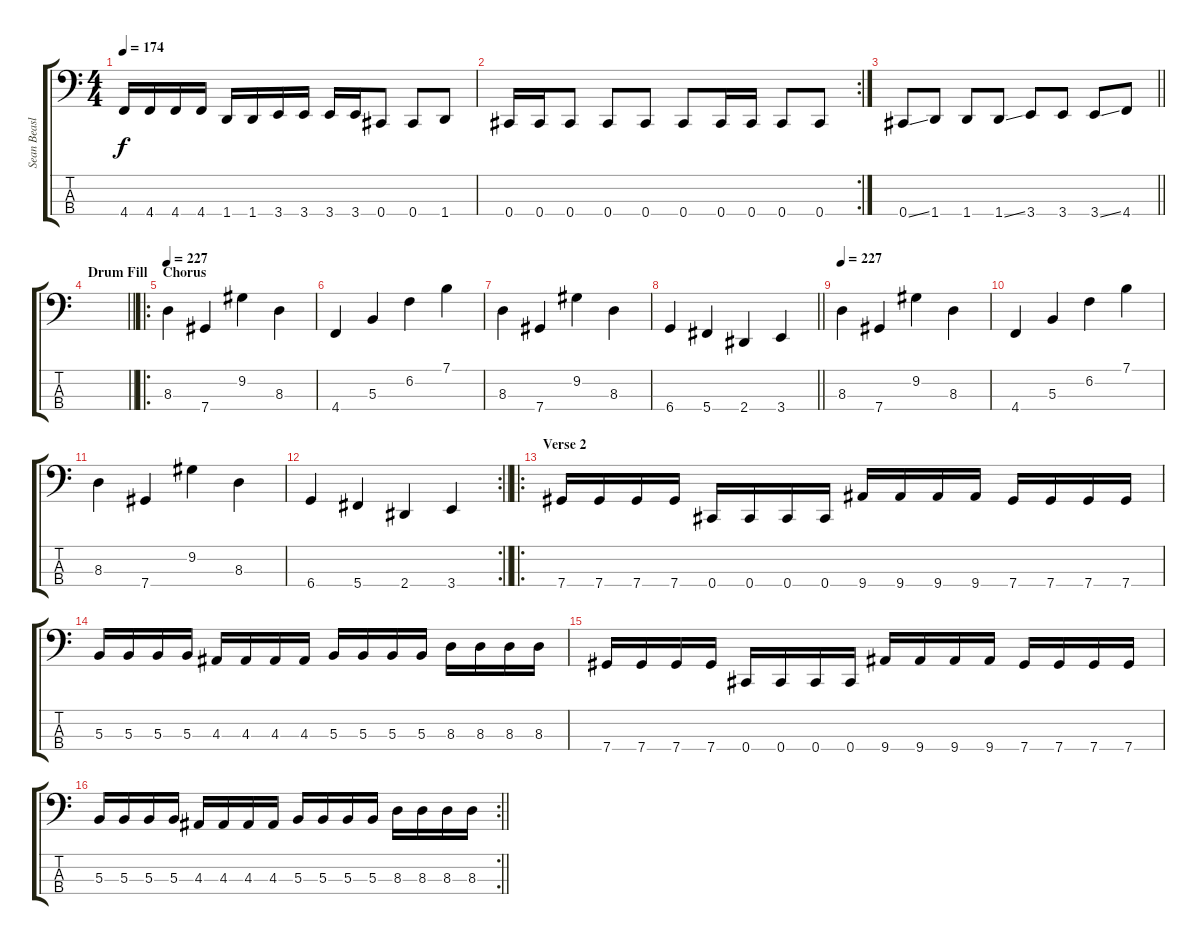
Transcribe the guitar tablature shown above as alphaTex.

\track ("Sean Beasley" "Sean Beasl") {instrument electricbasspick}
\staff {score tabs}
\tuning (E2 B1 Gb1 Db1) {hide}
\ts (4 4)
\tempo 174
\clef f4
\ks c
4.4.16{dy f} 4.4.16 4.4.16 4.4.16 1.4.16 1.4.16 3.4.16 3.4.16 3.4.16 3.4.16 0.4.8 0.4.8 1.4.8 |
\rc 2
0.4.16 0.4.16 0.4.8 0.4.8 0.4.8 0.4.8 0.4.16 0.4.16 0.4.8 0.4.8 |
\barLineRight lightlight
0.4{ss}.8 1.4.8 1.4.8 1.4{ss}.8 3.4.8 3.4.8 3.4{ss}.8 4.4.8 |
\section ("" "Drum Fill")
\barLineRight lightlight
|
\ro
\section ("" "Chorus")
\tempo 227
8.3.4 7.4.4 9.2.4 8.3.4 |
4.4.4 5.3.4 6.2.4 7.1.4 |
8.3.4 7.4.4 9.2.4 8.3.4 |
\barLineRight lightlight
6.4.4 5.4.4 2.4.4 3.4.4 |
\tempo 227
8.3.4 7.4.4 9.2.4 8.3.4 |
4.4.4 5.3.4 6.2.4 7.1.4 |
8.3.4 7.4.4 9.2.4 8.3.4 |
\rc 2
\barLineRight lightlight
6.4.4 5.4.4 2.4.4 3.4.4 |
\ro
\section ("" "Verse 2")
7.4.16 7.4.16 7.4.16 7.4.16 0.4.16 0.4.16 0.4.16 0.4.16 9.4.16 9.4.16 9.4.16 9.4.16 7.4.16 7.4.16 7.4.16 7.4.16 |
5.3.16 5.3.16 5.3.16 5.3.16 4.3.16 4.3.16 4.3.16 4.3.16 5.3.16 5.3.16 5.3.16 5.3.16 8.3.16 8.3.16 8.3.16 8.3.16 |
7.4.16 7.4.16 7.4.16 7.4.16 0.4.16 0.4.16 0.4.16 0.4.16 9.4.16 9.4.16 9.4.16 9.4.16 7.4.16 7.4.16 7.4.16 7.4.16 |
\rc 2
\barLineRight lightlight
5.3.16 5.3.16 5.3.16 5.3.16 4.3.16 4.3.16 4.3.16 4.3.16 5.3.16 5.3.16 5.3.16 5.3.16 8.3.16 8.3.16 8.3.16 8.3.16
